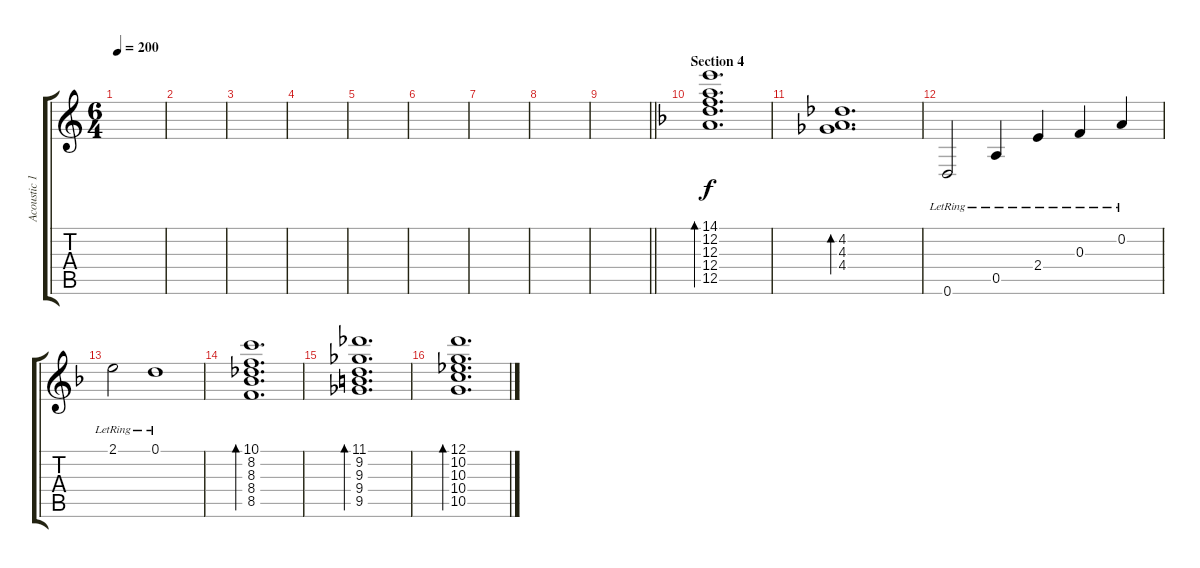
\track ("Acoustic 12-string" "Acoustic 1") {instrument acousticguitarsteel}
\staff {score tabs}
\tuning (D4 A3 F3 D3 A2 D2) {hide}
\ts (6 4)
\tempo 200
\clef g2
\ks c
|
|
|
|
|
|
|
|
\barLineRight lightlight
|
\section ("" "Section 4")
\ks f
(14.1 12.2 12.3 12.4 12.5).1{d bd 240} |
(4.2 4.3 4.4).1{d bd 240} |
0.6{lr}.2 0.5{lr}.4 2.4{lr}.4 0.3{lr}.4 0.2{lr}.4 |
2.1{lr}.2 0.1{lr}.1 |
(10.1 8.2 8.3 8.4 8.5).1{d bd 240} |
(11.1 9.2 9.3 9.4 9.5).1{d bd 240} |
(12.1 10.2 10.3 10.4 10.5).1{d bd 240}
